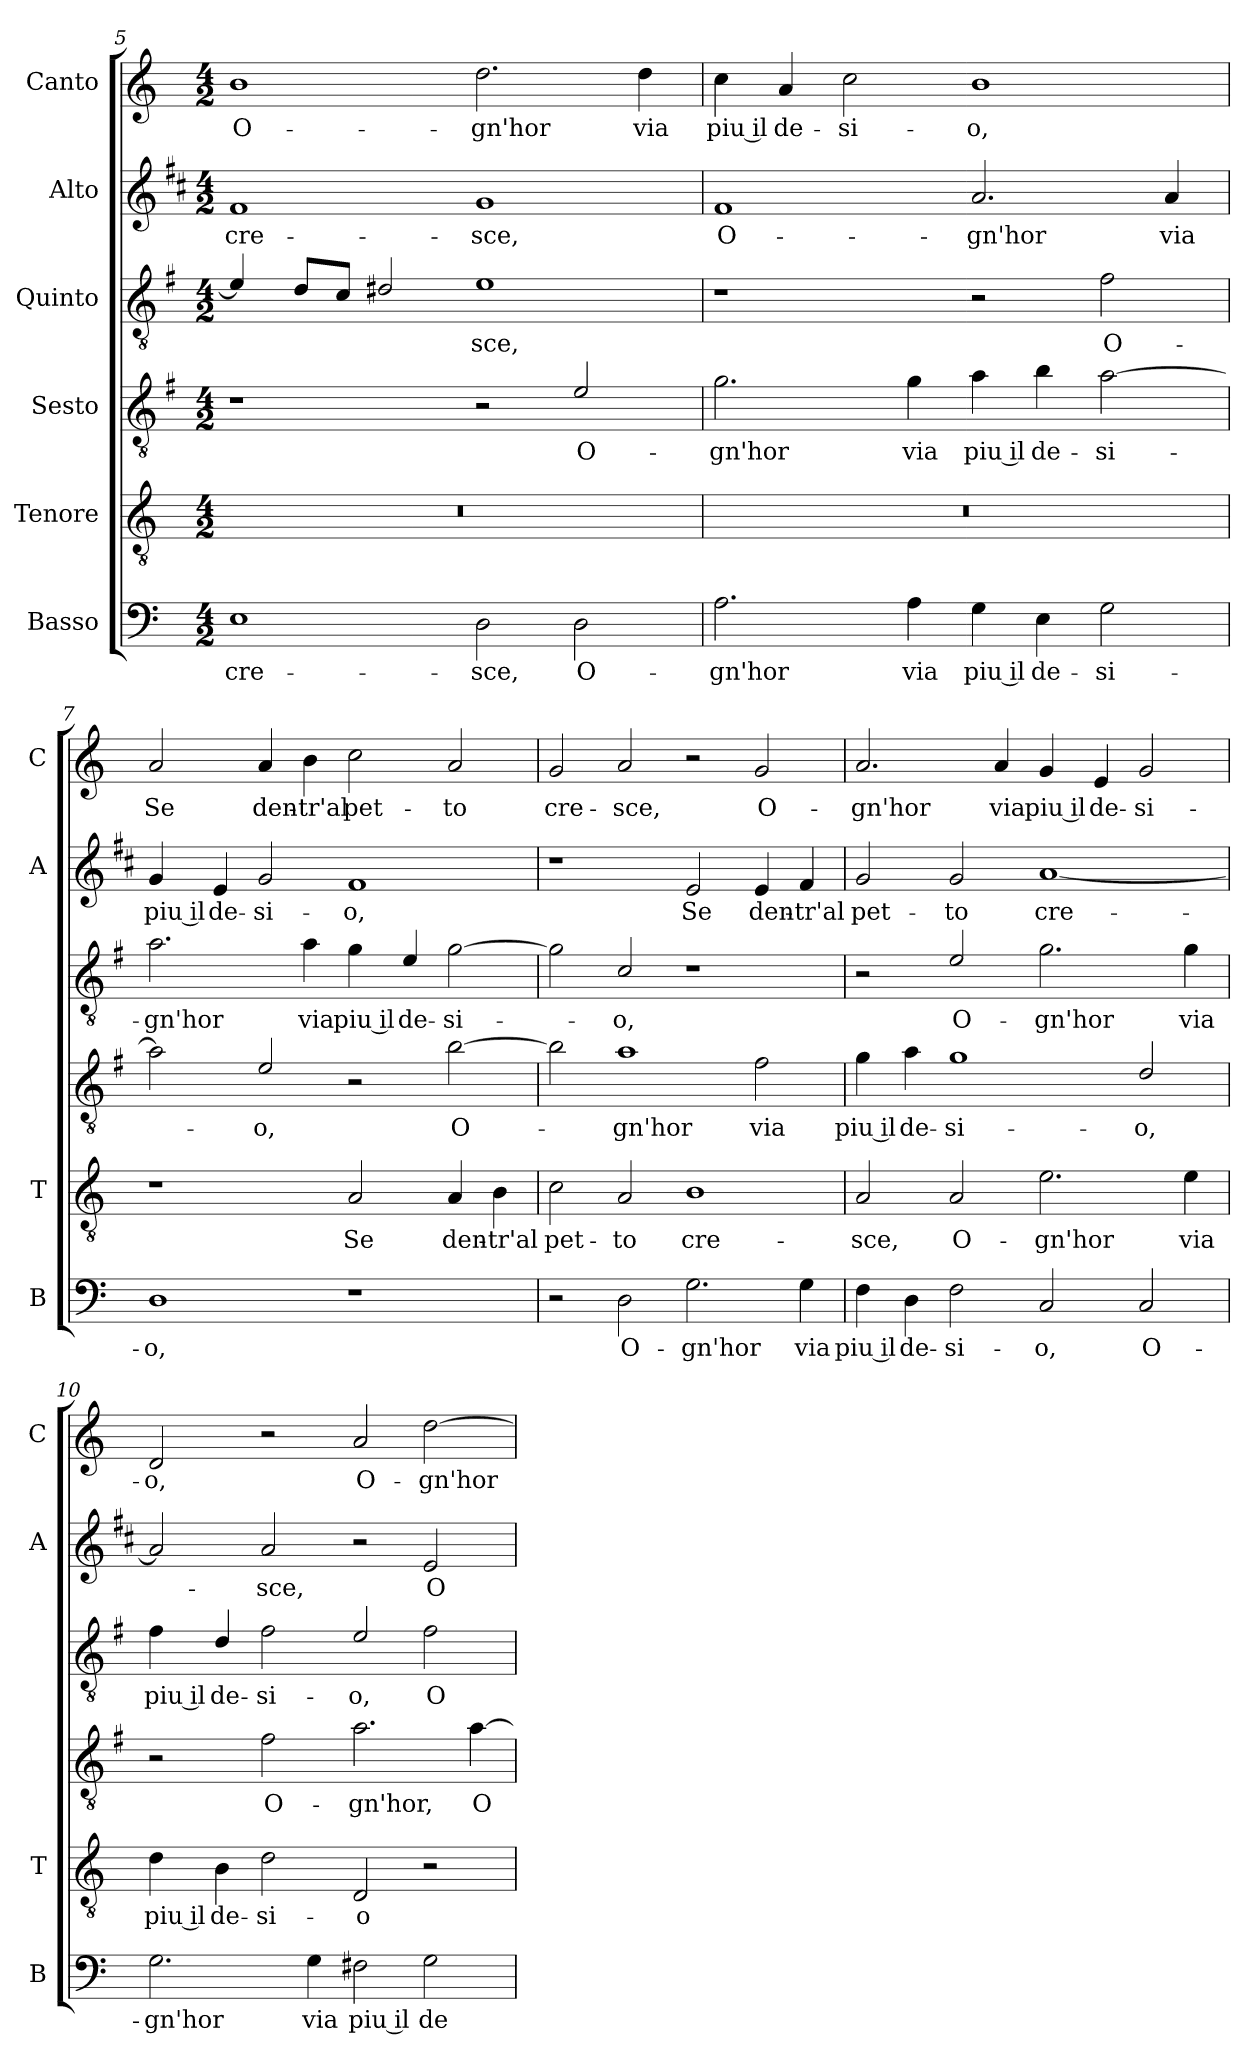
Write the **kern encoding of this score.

**kern	**text	**kern	**text	**kern	**text	**kern	**text	**kern	**text	**kern	**text
*part6	*part6	*part5	*part5	*part4	*part4	*part3	*part3	*part2	*part2	*part1	*part1
*staff6	*staff6	*staff5	*staff5	*staff4	*staff4	*staff3	*staff3	*staff2	*staff2	*staff1	*staff1
*I"Basso	*	*I"Tenore	*	*I"Sesto	*	*I"Quinto	*	*I"Alto	*	*I"Canto	*
*I'B	*	*I'T	*	*	*	*	*	*I'A	*	*I'C	*
!!LO:LB:g=z
*clefF4	*	*clefGv2	*	*clefGv2	*	*clefGv2	*	*clefG2	*	*clefG2	*
*	*	*	*	*ITrd4c7	*	*ITrd4c7	*	*ITrd1c2	*	*	*
*k[]	*	*k[]	*	*k[]	*	*k[]	*	*k[]	*	*k[]	*
*C:	*	*C:	*	*C:	*	*C:	*	*C:	*	*C:	*
*M4/2	*	*M4/2	*	*M4/2	*	*M4/2	*	*M4/2	*	*M4/2	*
=5	=5	=5	=5	=5	=5	=5	=5	=5	=5	=5	=5
!	!LO:LY:b	!	!	!	!	!	!	!	!LO:LY:b	!	!LO:LY:b
1E	cre-	0r	.	1r	.	4A/]	.	1e	cre-	1b	O-
.	.	.	.	.	.	8G/L	.	.	.	.	.
.	.	.	.	.	.	8F/J	.	.	.	.	.
.	.	.	.	.	.	2G#X/	.	.	.	.	.
!	!LO:LY:b	!	!	!	!	!	!LO:LY:b	!	!LO:LY:b	!	!LO:LY:b
2D\	-sce,	.	.	2r	.	1A	-sce,	1f	-sce,	2.dd\	-gn'hor
!	!LO:LY:b	!	!	!	!LO:LY:b	!	!	!	!	!	!
2D\	O-	.	.	2A/	O-	.	.	.	.	.	.
!	!	!	!	!	!	!	!	!	!	!	!LO:LY:b
.	.	.	.	.	.	.	.	.	.	4dd\	via
=6	=6	=6	=6	=6	=6	=6	=6	=6	=6	=6	=6
!	!LO:LY:b	!	!	!	!LO:LY:b	!	!	!	!LO:LY:b	!	!LO:LY:b
2.A\	-gn'hor	0r	.	2.c\	-gn'hor	1r	.	1e	O-	4cc\	piu il
!	!	!	!	!	!	!	!	!	!	!	!LO:LY:b
.	.	.	.	.	.	.	.	.	.	4a/	de-
!	!	!	!	!	!	!	!	!	!	!	!LO:LY:b
.	.	.	.	.	.	.	.	.	.	2cc\	-si-
!	!LO:LY:b	!	!	!	!LO:LY:b	!	!	!	!	!	!
4A\	via	.	.	4c\	via	.	.	.	.	.	.
!	!LO:LY:b	!	!	!	!LO:LY:b	!	!	!	!LO:LY:b	!	!LO:LY:b
4G\	piu il	.	.	4d\	piu il	2r	.	2.g/	-gn'hor	1b	-o,
!	!LO:LY:b	!	!	!	!LO:LY:b	!	!	!	!	!	!
4E\	de-	.	.	4e\	de-	.	.	.	.	.	.
!	!LO:LY:b	!	!	!	!LO:LY:b	!	!LO:LY:b	!	!	!	!
2G\	-si-	.	.	[2d\	-si-	2B\	O-	.	.	.	.
!	!	!	!	!	!	!	!	!	!LO:LY:b	!	!
.	.	.	.	.	.	.	.	4g/	via	.	.
=7	=7	=7	=7	=7	=7	=7	=7	=7	=7	=7	=7
!	!LO:LY:b	!	!	!	!	!	!LO:LY:b	!	!LO:LY:b	!	!LO:LY:b
1D	-o,	1r	.	2d\]	.	2.d\	-gn'hor	4f/	piu il	2a/	Se
!	!	!	!	!	!	!	!	!	!LO:LY:b	!	!
.	.	.	.	.	.	.	.	4d/	de-	.	.
!	!	!	!	!	!LO:LY:b	!	!	!	!LO:LY:b	!	!LO:LY:b
.	.	.	.	2A/	-o,	.	.	2f/	-si-	4a/	den-
!	!	!	!	!	!	!	!LO:LY:b	!	!	!	!LO:LY:b
.	.	.	.	.	.	4d\	via	.	.	4b\	-tr'al
!	!	!	!LO:LY:b	!	!	!	!LO:LY:b	!	!LO:LY:b	!	!LO:LY:b
1r	.	2A/	Se	2r	.	4c\	piu il	1e	-o,	2cc\	pet-
!	!	!	!	!	!	!	!LO:LY:b	!	!	!	!
.	.	.	.	.	.	4A/	de-	.	.	.	.
!	!	!	!LO:LY:b	!	!LO:LY:b	!	!LO:LY:b	!	!	!	!LO:LY:b
.	.	4A/	den-	[2e\	O-	[2c\	-si-	.	.	2a/	-to
!	!	!	!LO:LY:b	!	!	!	!	!	!	!	!
.	.	4B\	-tr'al	.	.	.	.	.	.	.	.
=8	=8	=8	=8	=8	=8	=8	=8	=8	=8	=8	=8
!	!	!	!LO:LY:b	!	!	!	!	!	!	!	!LO:LY:b
2r	.	2c\	pet-	2e\]	.	2c\]	.	1r	.	2g/	cre-
!	!LO:LY:b	!	!LO:LY:b	!	!LO:LY:b	!	!LO:LY:b	!	!	!	!LO:LY:b
2D\	O-	2A/	-to	1d	-gn'hor	2F/	-o,	.	.	2a/	-sce,
!	!LO:LY:b	!	!LO:LY:b	!	!	!	!	!	!LO:LY:b	!	!
2.G\	-gn'hor	1B	cre-	.	.	1r	.	2d/	Se	2r	.
!	!	!	!	!	!LO:LY:b	!	!	!	!LO:LY:b	!	!LO:LY:b
.	.	.	.	2B\	via	.	.	4d/	den-	2g/	O-
!	!LO:LY:b	!	!	!	!	!	!	!	!LO:LY:b	!	!
4G\	via	.	.	.	.	.	.	4e/	-tr'al	.	.
=9	=9	=9	=9	=9	=9	=9	=9	=9	=9	=9	=9
!	!LO:LY:b	!	!LO:LY:b	!	!LO:LY:b	!	!	!	!LO:LY:b	!	!LO:LY:b
4F\	piu il	2A/	-sce,	4c\	piu il	2r	.	2f/	pet-	2.a/	-gn'hor
!	!LO:LY:b	!	!	!	!LO:LY:b	!	!	!	!	!	!
4D\	de-	.	.	4d\	de-	.	.	.	.	.	.
!	!LO:LY:b	!	!LO:LY:b	!	!LO:LY:b	!	!LO:LY:b	!	!LO:LY:b	!	!
2F\	-si-	2A/	O-	1c	-si-	2A/	O-	2f/	-to	.	.
!	!	!	!	!	!	!	!	!	!	!	!LO:LY:b
.	.	.	.	.	.	.	.	.	.	4a/	via
!	!LO:LY:b	!	!LO:LY:b	!	!	!	!LO:LY:b	!	!LO:LY:b	!	!LO:LY:b
2C/	-o,	2.e\	-gn'hor	.	.	2.c\	-gn'hor	[1g	cre-	4g/	piu il
!	!	!	!	!	!	!	!	!	!	!	!LO:LY:b
.	.	.	.	.	.	.	.	.	.	4e/	de-
!	!LO:LY:b	!	!	!	!LO:LY:b	!	!	!	!	!	!LO:LY:b
2C/	O-	.	.	2G/	-o,	.	.	.	.	2g/	-si-
!	!	!	!LO:LY:b	!	!	!	!LO:LY:b	!	!	!	!
.	.	4e\	via	.	.	4c\	via	.	.	.	.
!!LO:PB:g=z
=10	=10	=10	=10	=10	=10	=10	=10	=10	=10	=10	=10
!	!LO:LY:b	!	!LO:LY:b	!	!	!	!LO:LY:b	!	!	!	!LO:LY:b
2.G\	-gn'hor	4d\	piu il	2r	.	4B\	piu il	2g/]	.	2d/	-o,
!	!	!	!LO:LY:b	!	!	!	!LO:LY:b	!	!	!	!
.	.	4B\	de-	.	.	4G/	de-	.	.	.	.
!	!	!	!LO:LY:b	!	!LO:LY:b	!	!LO:LY:b	!	!LO:LY:b	!	!
.	.	2d\	-si-	2B\	O-	2B\	-si-	2g/	-sce,	2r	.
!	!LO:LY:b	!	!	!	!	!	!	!	!	!	!
4G\	via	.	.	.	.	.	.	.	.	.	.
!	!LO:LY:b	!	!LO:LY:b	!	!LO:LY:b	!	!LO:LY:b	!	!	!	!LO:LY:b
2F#X\	piu il	2D/	-o	2.d\	-gn'hor,	2A/	-o,	2r	.	2a/	O-
!	!LO:LY:b	!	!	!	!	!	!LO:LY:b	!	!LO:LY:b	!	!LO:LY:b
2G\	de-	2r	.	.	.	2B\	O-	2d/	O-	[2dd\	-gn'hor
!	!	!	!	!	!LO:LY:b	!	!	!	!	!	!
.	.	.	.	[4d\	O-	.	.	.	.	.	.
=	=	=	=	=	=	=	=	=	=	=	=
*-	*-	*-	*-	*-	*-	*-	*-	*-	*-	*-	*-
